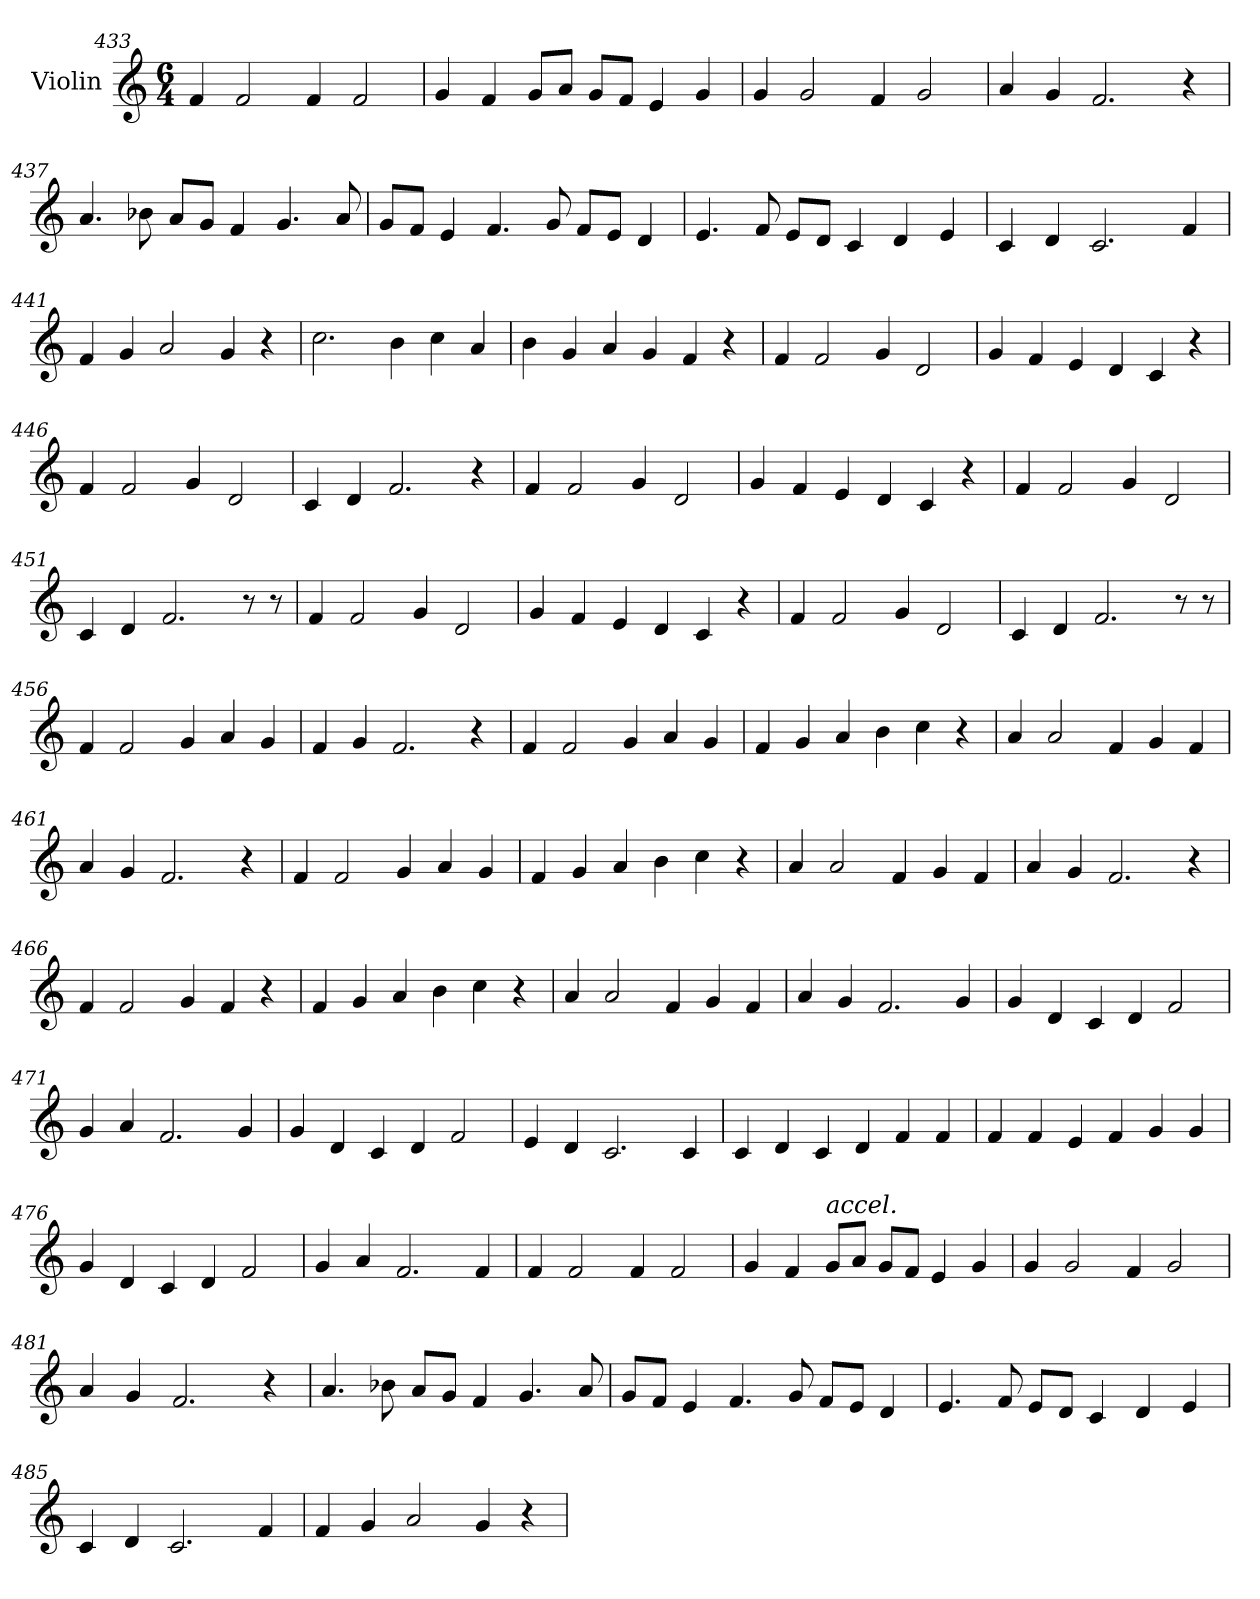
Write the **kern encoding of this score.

**kern
*part1
*staff1
*I"Violin
!!LO:PB:g=z
*clefG2
*k[]
*M6/4
=433
4f/
2f/
4f/
2f/
=434
4g/
4f/
8g/L
8a/J
8g/L
8f/J
4e/
4g/
=435
4g/
2g/
4f/
2g/
=436
4a/
4g/
2.f/
4r
!!LO:LB:g=z
=437
4.a/
8b-X\
8a/L
8g/J
4f/
4.g/
8a/
=438
8g/L
8f/J
4e/
4.f/
8g/
8f/L
8e/J
4d/
=439
4.e/
8f/
8e/L
8d/J
4c/
4d/
4e/
=440
4c/
4d/
2.c/
4f/
!!LO:LB:g=z
=441
4f/
4g/
2a/
4g/
4r
=442
2.cc\
4b\
4cc\
4a/
=443
4b\
4g/
4a/
4g/
4f/
4r
=444
4f/
2f/
4g/
2d/
!!LO:LB:g=z
=445
4g/
4f/
4e/
4d/
4c/
4r
=446
4f/
2f/
4g/
2d/
!!LO:LB:g=z
=447
4c/
4d/
2.f/
4r
=448
4f/
2f/
4g/
2d/
=449
4g/
4f/
4e/
4d/
4c/
4r
=450
4f/
2f/
4g/
2d/
!!LO:LB:g=z
=451
4c/
4d/
2.f/
8r
8r
=452
4f/
2f/
4g/
2d/
=453
4g/
4f/
4e/
4d/
4c/
4r
=454
4f/
2f/
4g/
2d/
!!LO:LB:g=z
=455
4c/
4d/
2.f/
8r
8r
=456
4f/
2f/
4g/
4a/
4g/
=457
4f/
4g/
2.f/
4r
=458
4f/
2f/
4g/
4a/
4g/
!!LO:LB:g=z
=459
4f/
4g/
4a/
4b\
4cc\
4r
=460
4a/
2a/
4f/
4g/
4f/
=461
4a/
4g/
2.f/
4r
=462
4f/
2f/
4g/
4a/
4g/
!!LO:PB:g=z
=463
4f/
4g/
4a/
4b\
4cc\
4r
=464
4a/
2a/
4f/
4g/
4f/
=465
4a/
4g/
2.f/
4r
=466
4f/
2f/
4g/
4f/
4r
!!LO:LB:g=z
=467
4f/
4g/
4a/
4b\
4cc\
4r
=468
4a/
2a/
4f/
4g/
4f/
=469
4a/
4g/
2.f/
4g/
=470
4g/
4d/
4c/
4d/
2f/
!!LO:LB:g=z
=471
4g/
4a/
2.f/
4g/
=472
4g/
4d/
4c/
4d/
2f/
=473
4e/
4d/
2.c/
4c/
=474
4c/
4d/
4c/
4d/
4f/
4f/
!!LO:LB:g=z
=475
4f/
4f/
4e/
4f/
4g/
4g/
=476
4g/
4d/
4c/
4d/
2f/
=477
4g/
4a/
2.f/
4f/
=478
4f/
2f/
4f/
2f/
!!LO:LB:g=z
=479
4g/
4f/
!LO:TX:a:i:t=accel.
8g/L
8a/J
8g/L
8f/J
4e/
4g/
=480
4g/
2g/
4f/
2g/
=481
4a/
4g/
2.f/
4r
=482
4.a/
8b-X\
8a/L
8g/J
4f/
4.g/
8a/
!!LO:LB:g=z
=483
8g/L
8f/J
4e/
4.f/
8g/
8f/L
8e/J
4d/
=484
4.e/
8f/
8e/L
8d/J
4c/
4d/
4e/
=485
4c/
4d/
2.c/
4f/
=486
4f/
4g/
2a/
4g/
4r
=
*-
